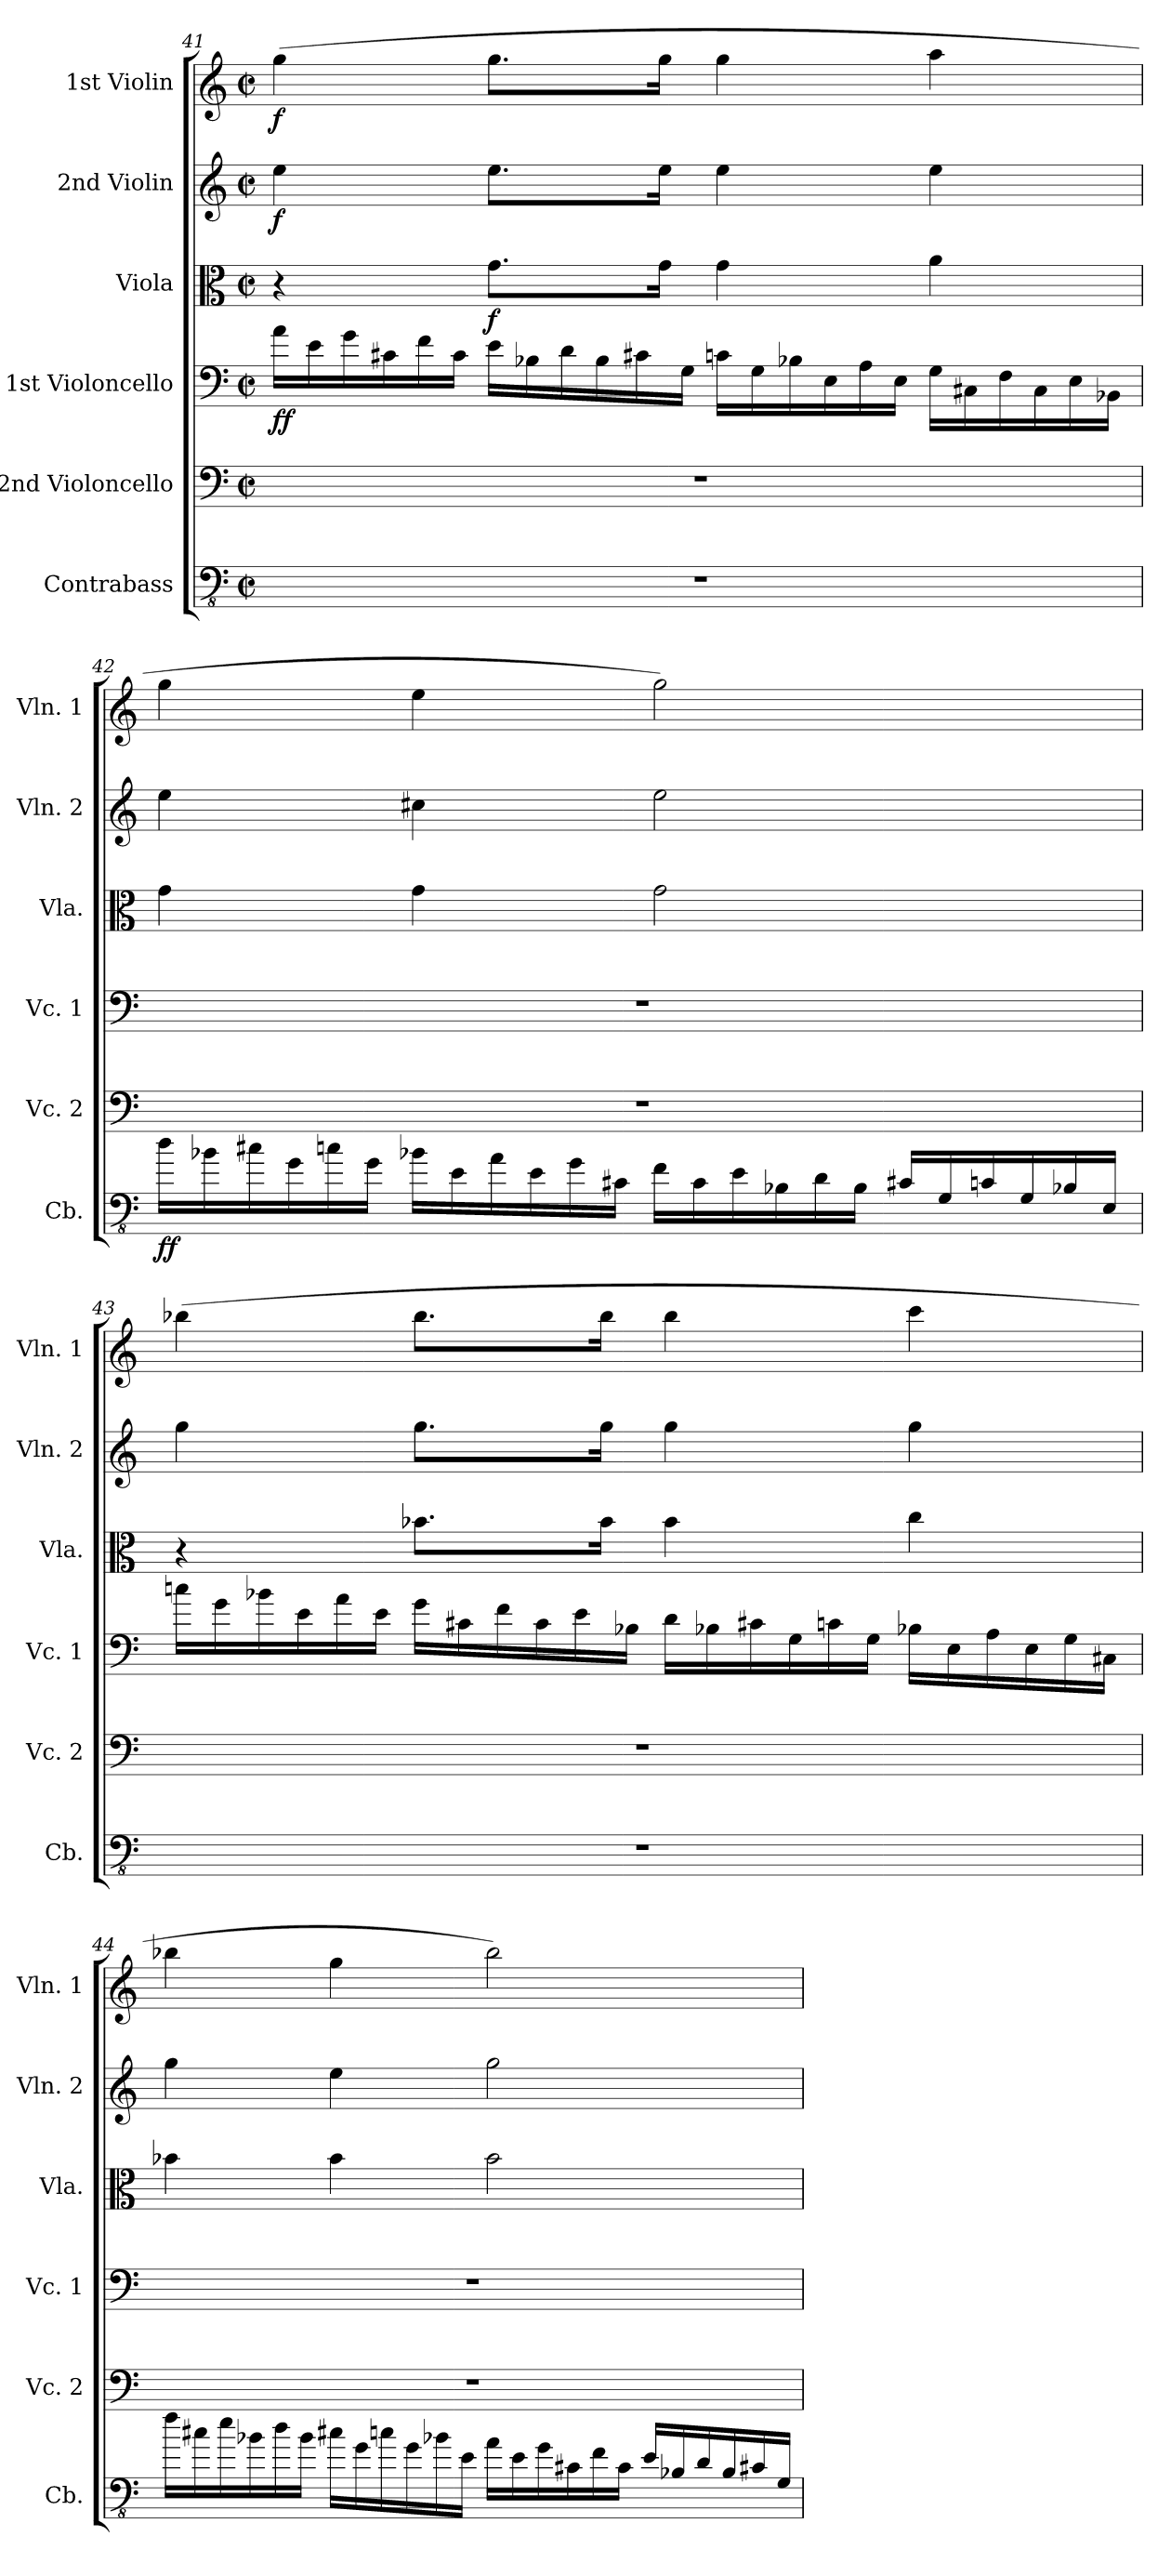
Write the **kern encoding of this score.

**kern	**dynam	**kern	**kern	**dynam	**kern	**dynam	**kern	**dynam	**kern	**dynam
*part6	*part6	*part5	*part4	*part4	*part3	*part3	*part2	*part2	*part1	*part1
*staff6	*staff6	*staff5	*staff4	*staff4	*staff3	*staff3	*staff2	*staff2	*staff1	*staff1
*I"Contrabass	*	*I"2nd Violoncello	*I"1st Violoncello	*	*I"Viola	*	*I"2nd Violin	*	*I"1st Violin	*
*I'Cb.	*	*I'Vc. 2	*I'Vc. 1	*	*I'Vla.	*	*I'Vln. 2	*	*I'Vln. 1	*
!!LO:PB:g=z
*clefFv4	*	*clefF4	*clefF4	*	*clefC3	*	*clefG2	*	*clefG2	*
*ITrd7c12	*	*	*	*	*	*	*	*	*	*
*k[]	*	*k[]	*k[]	*	*k[]	*	*k[]	*	*k[]	*
*M2/2	*	*M2/2	*M2/2	*	*M2/2	*	*M2/2	*	*M2/2	*
*met(c|)	*	*met(c|)	*met(c|)	*	*met(c|)	*	*met(c|)	*	*met(c|)	*
*	*	*	*Xtuplet	*	*	*	*	*	*	*
=41	=41	=41	=41	=41	=41	=41	=41	=41	=41	=41
!	!	!	!	!LO:DY:b	!	!	!	!LO:DY:b	!	!LO:DY:b
1r	.	1r	24a\LL	ff	4r	.	4ee\	f	(4gg\	f
.	.	.	24e\	.	.	.	.	.	.	.
.	.	.	24g\	.	.	.	.	.	.	.
.	.	.	24c#X\	.	.	.	.	.	.	.
.	.	.	24f\	.	.	.	.	.	.	.
.	.	.	24c#\JJ	.	.	.	.	.	.	.
!	!	!	!	!	!	!LO:DY:b	!	!	!	!
.	.	.	24e\LL	.	8.g\L	f	8.ee\L	.	8.gg\L	.
.	.	.	24B-X\	.	.	.	.	.	.	.
.	.	.	24d\	.	.	.	.	.	.	.
.	.	.	24B-\	.	.	.	.	.	.	.
.	.	.	24c#X\	.	.	.	.	.	.	.
.	.	.	.	.	16g\Jk	.	16ee\Jk	.	16gg\Jk	.
.	.	.	24G\JJ	.	.	.	.	.	.	.
.	.	.	24cn\LL	.	4g\	.	4ee\	.	4gg\	.
.	.	.	24G\	.	.	.	.	.	.	.
.	.	.	24B-X\	.	.	.	.	.	.	.
.	.	.	24E\	.	.	.	.	.	.	.
.	.	.	24A\	.	.	.	.	.	.	.
.	.	.	24E\JJ	.	.	.	.	.	.	.
.	.	.	24G\LL	.	4a\	.	4ee\	.	4aa\	.
.	.	.	24C#X\	.	.	.	.	.	.	.
.	.	.	24F\	.	.	.	.	.	.	.
.	.	.	24C#\	.	.	.	.	.	.	.
.	.	.	24E\	.	.	.	.	.	.	.
.	.	.	24BB-X\JJ	.	.	.	.	.	.	.
!!LO:LB:g=z
=42	=42	=42	=42	=42	=42	=42	=42	=42	=42	=42
*Xtuplet	*	*	*	*	*	*	*	*	*	*
!	!LO:DY:b	!	!	!	!	!	!	!	!	!
24D\LL	ff	1r	1r	.	4g\	.	4ee\	.	4gg\	.
24BB-X\	.	.	.	.	.	.	.	.	.	.
24C#X\	.	.	.	.	.	.	.	.	.	.
24GG\	.	.	.	.	.	.	.	.	.	.
24Cn\	.	.	.	.	.	.	.	.	.	.
24GG\JJ	.	.	.	.	.	.	.	.	.	.
24BB-X\LL	.	.	.	.	4g\	.	4cc#X\	.	4ee\	.
24EE\	.	.	.	.	.	.	.	.	.	.
24AA\	.	.	.	.	.	.	.	.	.	.
24EE\	.	.	.	.	.	.	.	.	.	.
24GG\	.	.	.	.	.	.	.	.	.	.
24CC#X\JJ	.	.	.	.	.	.	.	.	.	.
24FF\LL	.	.	.	.	2g\	.	2ee\	.	2gg\)	.
24CC#\	.	.	.	.	.	.	.	.	.	.
24EE\	.	.	.	.	.	.	.	.	.	.
24BBB-X\	.	.	.	.	.	.	.	.	.	.
24DD\	.	.	.	.	.	.	.	.	.	.
24BBB-\JJ	.	.	.	.	.	.	.	.	.	.
24CC#X/LL	.	.	.	.	.	.	.	.	.	.
24GGG/	.	.	.	.	.	.	.	.	.	.
24CCn/	.	.	.	.	.	.	.	.	.	.
24GGG/	.	.	.	.	.	.	.	.	.	.
24BBB-X/	.	.	.	.	.	.	.	.	.	.
24EEE/JJ	.	.	.	.	.	.	.	.	.	.
!!LO:PB:g=z
=43	=43	=43	=43	=43	=43	=43	=43	=43	=43	=43
1r	.	1r	24ccn\LL	.	4r	.	4gg\	.	(4bb-X\	.
.	.	.	24g\	.	.	.	.	.	.	.
.	.	.	24b-X\	.	.	.	.	.	.	.
.	.	.	24e\	.	.	.	.	.	.	.
.	.	.	24a\	.	.	.	.	.	.	.
.	.	.	24e\JJ	.	.	.	.	.	.	.
.	.	.	24g\LL	.	8.b-X\L	.	8.gg\L	.	8.bb-\L	.
.	.	.	24c#X\	.	.	.	.	.	.	.
.	.	.	24f\	.	.	.	.	.	.	.
.	.	.	24c#\	.	.	.	.	.	.	.
.	.	.	24e\	.	.	.	.	.	.	.
.	.	.	.	.	16b-\Jk	.	16gg\Jk	.	16bb-\Jk	.
.	.	.	24B-X\JJ	.	.	.	.	.	.	.
.	.	.	24d\LL	.	4b-\	.	4gg\	.	4bb-\	.
.	.	.	24B-X\	.	.	.	.	.	.	.
.	.	.	24c#X\	.	.	.	.	.	.	.
.	.	.	24G\	.	.	.	.	.	.	.
.	.	.	24cn\	.	.	.	.	.	.	.
.	.	.	24G\JJ	.	.	.	.	.	.	.
.	.	.	24B-X\LL	.	4cc\	.	4gg\	.	4ccc\	.
.	.	.	24E\	.	.	.	.	.	.	.
.	.	.	24A\	.	.	.	.	.	.	.
.	.	.	24E\	.	.	.	.	.	.	.
.	.	.	24G\	.	.	.	.	.	.	.
.	.	.	24C#X\JJ	.	.	.	.	.	.	.
!!LO:LB:g=z
=44	=44	=44	=44	=44	=44	=44	=44	=44	=44	=44
24F\LL	.	1r	1r	.	4b-X\	.	4gg\	.	4bb-X\	.
24C#X\	.	.	.	.	.	.	.	.	.	.
24E\	.	.	.	.	.	.	.	.	.	.
24BB-X\	.	.	.	.	.	.	.	.	.	.
24D\	.	.	.	.	.	.	.	.	.	.
24BB-\JJ	.	.	.	.	.	.	.	.	.	.
24C#X\LL	.	.	.	.	4b-\	.	4ee\	.	4gg\	.
24GG\	.	.	.	.	.	.	.	.	.	.
24Cn\	.	.	.	.	.	.	.	.	.	.
24GG\	.	.	.	.	.	.	.	.	.	.
24BB-X\	.	.	.	.	.	.	.	.	.	.
24EE\JJ	.	.	.	.	.	.	.	.	.	.
24AA\LL	.	.	.	.	2b-\	.	2gg\	.	2bb-\)	.
24EE\	.	.	.	.	.	.	.	.	.	.
24GG\	.	.	.	.	.	.	.	.	.	.
24CC#X\	.	.	.	.	.	.	.	.	.	.
24FF\	.	.	.	.	.	.	.	.	.	.
24CC#\JJ	.	.	.	.	.	.	.	.	.	.
24EE/LL	.	.	.	.	.	.	.	.	.	.
24BBB-X/	.	.	.	.	.	.	.	.	.	.
24DD/	.	.	.	.	.	.	.	.	.	.
24BBB-/	.	.	.	.	.	.	.	.	.	.
24CC#X/	.	.	.	.	.	.	.	.	.	.
24GGG/JJ	.	.	.	.	.	.	.	.	.	.
=	=	=	=	=	=	=	=	=	=	=
*-	*-	*-	*-	*-	*-	*-	*-	*-	*-	*-
